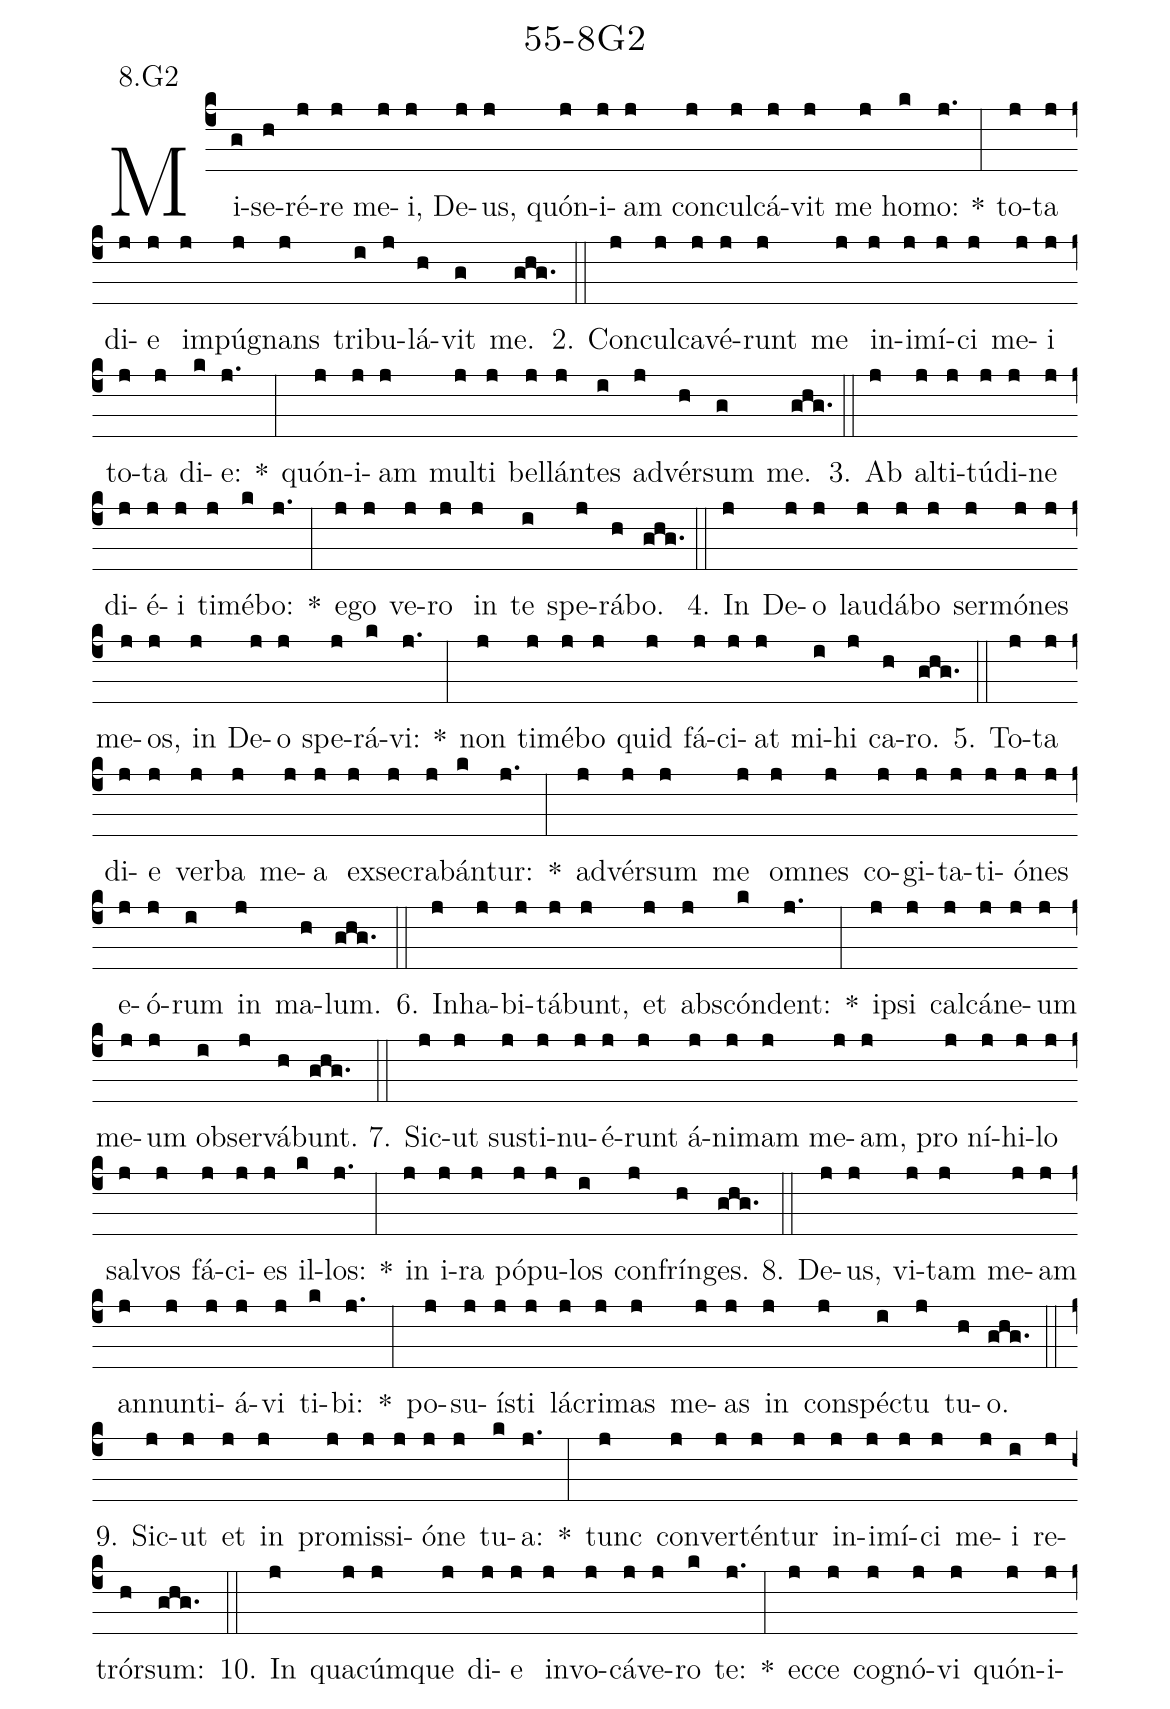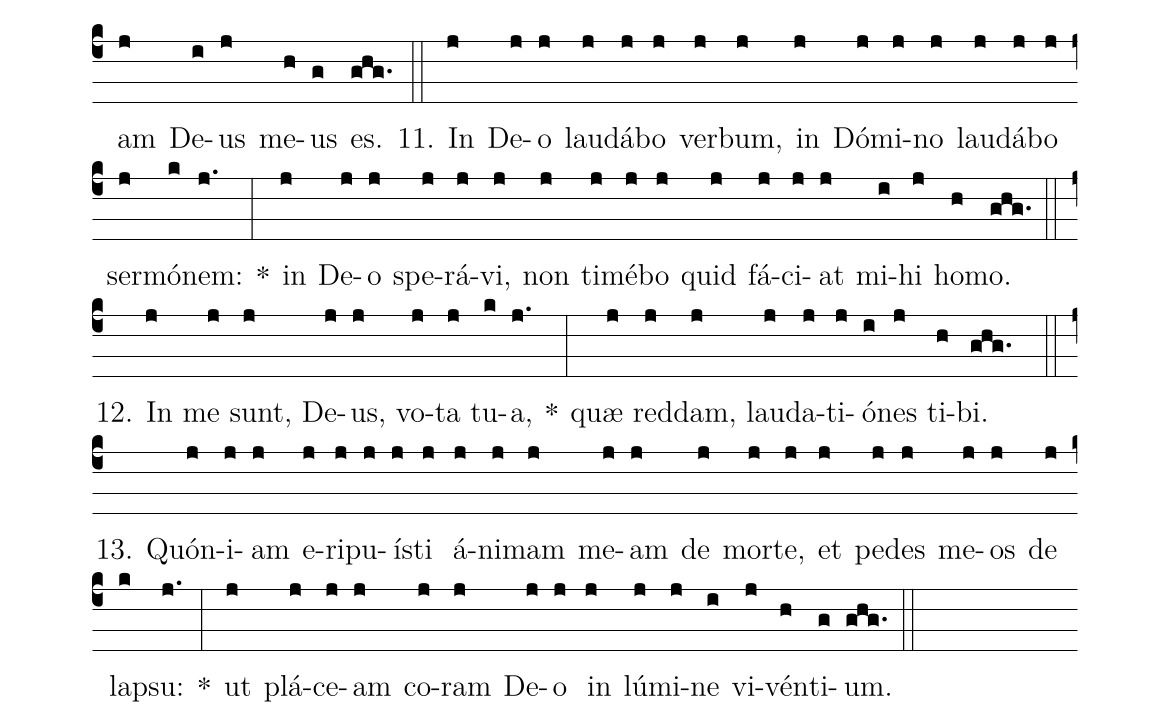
name: 55-8G2;
annotation: 8.G2;
%%
(c4)Mi(g)se(h)ré(j)re(j) me(j)i,(j) De(j)us,(j) quón(j)i(j)am(j) con(j)cul(j)cá(j)vit(j) me(j) ho(k)mo:(j.) *(:) to(j)ta(j) di(j)e(j) im(j)pú(j)gnans(j) tri(i)bu(j)lá(h)vit(g) me.(ghg.) (::)
2. Con(j)cul(j)ca(j)vé(j)runt(j) me(j) in(j)i(j)mí(j)ci(j) me(j)i(j) to(j)ta(j) di(k)e:(j.) *(:) quón(j)i(j)am(j) mul(j)ti(j) bel(j)lán(j)tes(i) ad(j)vér(h)sum(g) me.(ghg.) (::)
3. Ab(j) al(j)ti(j)tú(j)di(j)ne(j) di(j)é(j)i(j) ti(j)mé(k)bo:(j.) *(:) e(j)go(j) ve(j)ro(j) in(j) te(i) spe(j)rá(h)bo.(ghg.) (::)
4. In(j) De(j)o(j) lau(j)dá(j)bo(j) ser(j)mó(j)nes(j) me(j)os,(j) in(j) De(j)o(j) spe(j)rá(k)vi:(j.) *(:) non(j) ti(j)mé(j)bo(j) quid(j) fá(j)ci(j)at(j) mi(i)hi(j) ca(h)ro.(ghg.) (::)
5. To(j)ta(j) di(j)e(j) ver(j)ba(j) me(j)a(j) ex(j)se(j)cra(j)bán(k)tur:(j.) *(:) ad(j)vér(j)sum(j) me(j) om(j)nes(j) co(j)gi(j)ta(j)ti(j)ó(j)nes(j) e(j)ó(j)rum(i) in(j) ma(h)lum.(ghg.) (::)
6. In(j)ha(j)bi(j)tá(j)bunt,(j) et(j) abs(j)cón(k)dent:(j.) *(:) ip(j)si(j) cal(j)cá(j)ne(j)um(j) me(j)um(j) ob(i)ser(j)vá(h)bunt.(ghg.) (::)
7. Sic(j)ut(j) sus(j)ti(j)nu(j)é(j)runt(j) á(j)ni(j)mam(j) me(j)am,(j) pro(j) ní(j)hi(j)lo(j) sal(j)vos(j) fá(j)ci(j)es(j) il(k)los:(j.) *(:) in(j) i(j)ra(j) pó(j)pu(j)los(i) con(j)frín(h)ges.(ghg.) (::)
8. De(j)us,(j) vi(j)tam(j) me(j)am(j) an(j)nun(j)ti(j)á(j)vi(j) ti(k)bi:(j.) *(:) po(j)su(j)ís(j)ti(j) lá(j)cri(j)mas(j) me(j)as(j) in(j) con(j)spéc(i)tu(j) tu(h)o.(ghg.) (::)
9. Sic(j)ut(j) et(j) in(j) pro(j)mis(j)si(j)ó(j)ne(j) tu(k)a:(j.) *(:) tunc(j) con(j)ver(j)tén(j)tur(j) in(j)i(j)mí(j)ci(j) me(j)i(i) re(j)trór(h)sum:(ghg.) (::)
10. In(j) qua(j)cúm(j)que(j) di(j)e(j) in(j)vo(j)cá(j)ve(j)ro(k) te:(j.) *(:) ec(j)ce(j) co(j)gnó(j)vi(j) quón(j)i(j)am(j) De(i)us(j) me(h)us(g) es.(ghg.) (::)
11. In(j) De(j)o(j) lau(j)dá(j)bo(j) ver(j)bum,(j) in(j) Dó(j)mi(j)no(j) lau(j)dá(j)bo(j) ser(j)mó(k)nem:(j.) *(:) in(j) De(j)o(j) spe(j)rá(j)vi,(j) non(j) ti(j)mé(j)bo(j) quid(j) fá(j)ci(j)at(j) mi(i)hi(j) ho(h)mo.(ghg.) (::)
12. In(j) me(j) sunt,(j) De(j)us,(j) vo(j)ta(j) tu(k)a,(j.) *(:) quæ(j) red(j)dam,(j) lau(j)da(j)ti(j)ó(i)nes(j) ti(h)bi.(ghg.) (::)
13. Quón(j)i(j)am(j) e(j)ri(j)pu(j)ís(j)ti(j) á(j)ni(j)mam(j) me(j)am(j) de(j) mor(j)te,(j) et(j) pe(j)des(j) me(j)os(j) de(j) lap(k)su:(j.) *(:) ut(j) plá(j)ce(j)am(j) co(j)ram(j) De(j)o(j) in(j) lú(j)mi(j)ne(i) vi(j)vén(h)ti(g)um.(ghg.) (::)
